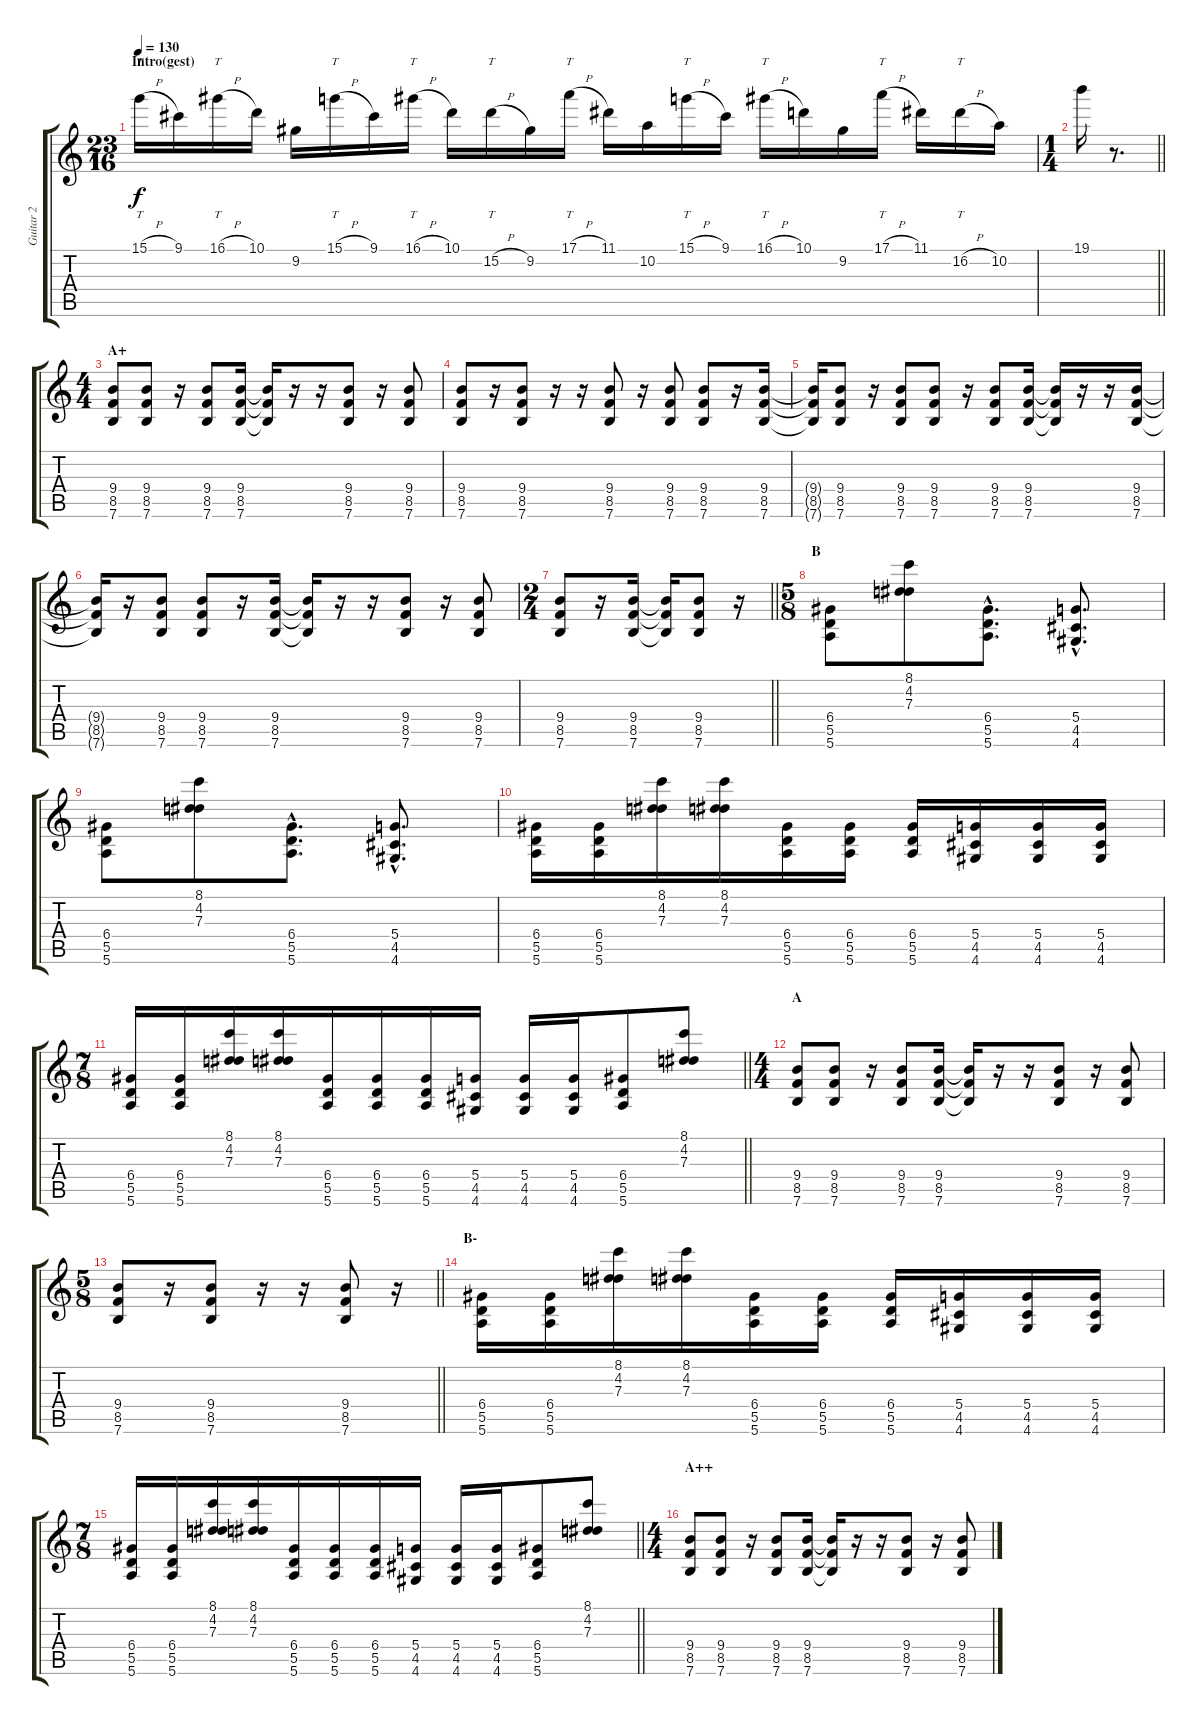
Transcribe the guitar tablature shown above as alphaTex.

\track ("Guitar 2" "Guitar 2") {instrument distortionguitar}
\staff {score tabs}
\tuning (E4 B3 G3 D3 A2 E2) {hide}
\ts (23 16)
\section ("" "Intro(gest)")
\tempo 130
\clef g2
\ks c
15.1{h}.16{tt dy f instrument distortionguitar} 9.1.16 16.1{h}.16{tt} 10.1.16 9.2.16 15.1{h}.16{tt} 9.1.16 16.1{h}.16{tt} 10.1.16 15.2{h}.16{tt} 9.2.16 17.1{h}.16{tt} 11.1.16 10.2.16 15.1{h}.16{tt} 9.1.16 16.1{h}.16{tt} 10.1.16 9.2.16 17.1{h}.16{tt} 11.1.16 16.2{h}.16{tt} 10.2.16 |
\ts (1 4)
\barLineRight lightlight
19.1.16 r.8{d} |
\ts (4 4)
\section ("" "A+")
(9.4 8.5 7.6).8 (9.4 8.5 7.6).8 r.16 (9.4 8.5 7.6).8 (9.4 8.5 7.6).16 (9.4{t} 8.5{t} 7.6{t}).16 r.16 r.16 (9.4 8.5 7.6).8 r.16 (9.4 8.5 7.6).8 |
(9.4 8.5 7.6).8 r.16 (9.4 8.5 7.6).8 r.16 r.16 (9.4 8.5 7.6).8 r.16 (9.4 8.5 7.6).8 (9.4 8.5 7.6).8 r.16 (9.4 8.5 7.6).16 |
(9.4{t} 8.5{t} 7.6{t}).16 (9.4 8.5 7.6).8 r.16 (9.4 8.5 7.6).8 (9.4 8.5 7.6).8 r.16 (9.4 8.5 7.6).8 (9.4 8.5 7.6).16 (9.4{t} 8.5{t} 7.6{t}).16 r.16 r.16 (9.4 8.5 7.6).16 |
(9.4{t} 8.5{t} 7.6{t}).16 r.16 (9.4 8.5 7.6).8 (9.4 8.5 7.6).8 r.16 (9.4 8.5 7.6).16 (9.4{t} 8.5{t} 7.6{t}).16 r.16 r.16 (9.4 8.5 7.6).8 r.16 (9.4 8.5 7.6).8 |
\ts (2 4)
\barLineRight lightlight
(9.4 8.5 7.6).8 r.16 (9.4 8.5 7.6).16 (9.4{t} 8.5{t} 7.6{t}).16 (9.4 8.5 7.6).8 r.16 |
\ts (5 8)
\section ("" "B")
(6.4 5.5 5.6).8 (8.1 4.2 7.3).8 (6.4{hac} 5.5{hac} 5.6{hac}).8{d} (5.4{hac} 4.5{hac} 4.6{hac}).8{d} |
(6.4 5.5 5.6).8 (8.1 4.2 7.3).8 (6.4{hac} 5.5{hac} 5.6{hac}).8{d} (5.4{hac} 4.5{hac} 4.6{hac}).8{d} |
(6.4 5.5 5.6).16 (6.4 5.5 5.6).16 (8.1 4.2 7.3).16 (8.1 4.2 7.3).16 (6.4 5.5 5.6).16 (6.4 5.5 5.6).16 (6.4 5.5 5.6).16 (5.4 4.5 4.6).16 (5.4 4.5 4.6).16 (5.4 4.5 4.6).16 |
\ts (7 8)
\barLineRight lightlight
(6.4 5.5 5.6).16 (6.4 5.5 5.6).16 (8.1 4.2 7.3).16 (8.1 4.2 7.3).16 (6.4 5.5 5.6).16 (6.4 5.5 5.6).16 (6.4 5.5 5.6).16 (5.4 4.5 4.6).16 (5.4 4.5 4.6).16 (5.4 4.5 4.6).16 (6.4 5.5 5.6).8 (8.1 4.2 7.3).8 |
\ts (4 4)
\section ("" "A")
(9.4 8.5 7.6).8 (9.4 8.5 7.6).8 r.16 (9.4 8.5 7.6).8 (9.4 8.5 7.6).16 (9.4{t} 8.5{t} 7.6{t}).16 r.16 r.16 (9.4 8.5 7.6).8 r.16 (9.4 8.5 7.6).8 |
\ts (5 8)
\barLineRight lightlight
(9.4 8.5 7.6).8 r.16 (9.4 8.5 7.6).8 r.16 r.16 (9.4 8.5 7.6).8 r.16 |
\section ("" "B-")
(6.4 5.5 5.6).16 (6.4 5.5 5.6).16 (8.1 4.2 7.3).16 (8.1 4.2 7.3).16 (6.4 5.5 5.6).16 (6.4 5.5 5.6).16 (6.4 5.5 5.6).16 (5.4 4.5 4.6).16 (5.4 4.5 4.6).16 (5.4 4.5 4.6).16 |
\ts (7 8)
\barLineRight lightlight
(6.4 5.5 5.6).16 (6.4 5.5 5.6).16 (8.1 4.2 7.3).16 (8.1 4.2 7.3).16 (6.4 5.5 5.6).16 (6.4 5.5 5.6).16 (6.4 5.5 5.6).16 (5.4 4.5 4.6).16 (5.4 4.5 4.6).16 (5.4 4.5 4.6).16 (6.4 5.5 5.6).8 (8.1 4.2 7.3).8 |
\ts (4 4)
\section ("" "A++")
(9.4 8.5 7.6).8 (9.4 8.5 7.6).8 r.16 (9.4 8.5 7.6).8 (9.4 8.5 7.6).16 (9.4{t} 8.5{t} 7.6{t}).16 r.16 r.16 (9.4 8.5 7.6).8 r.16 (9.4 8.5 7.6).8
